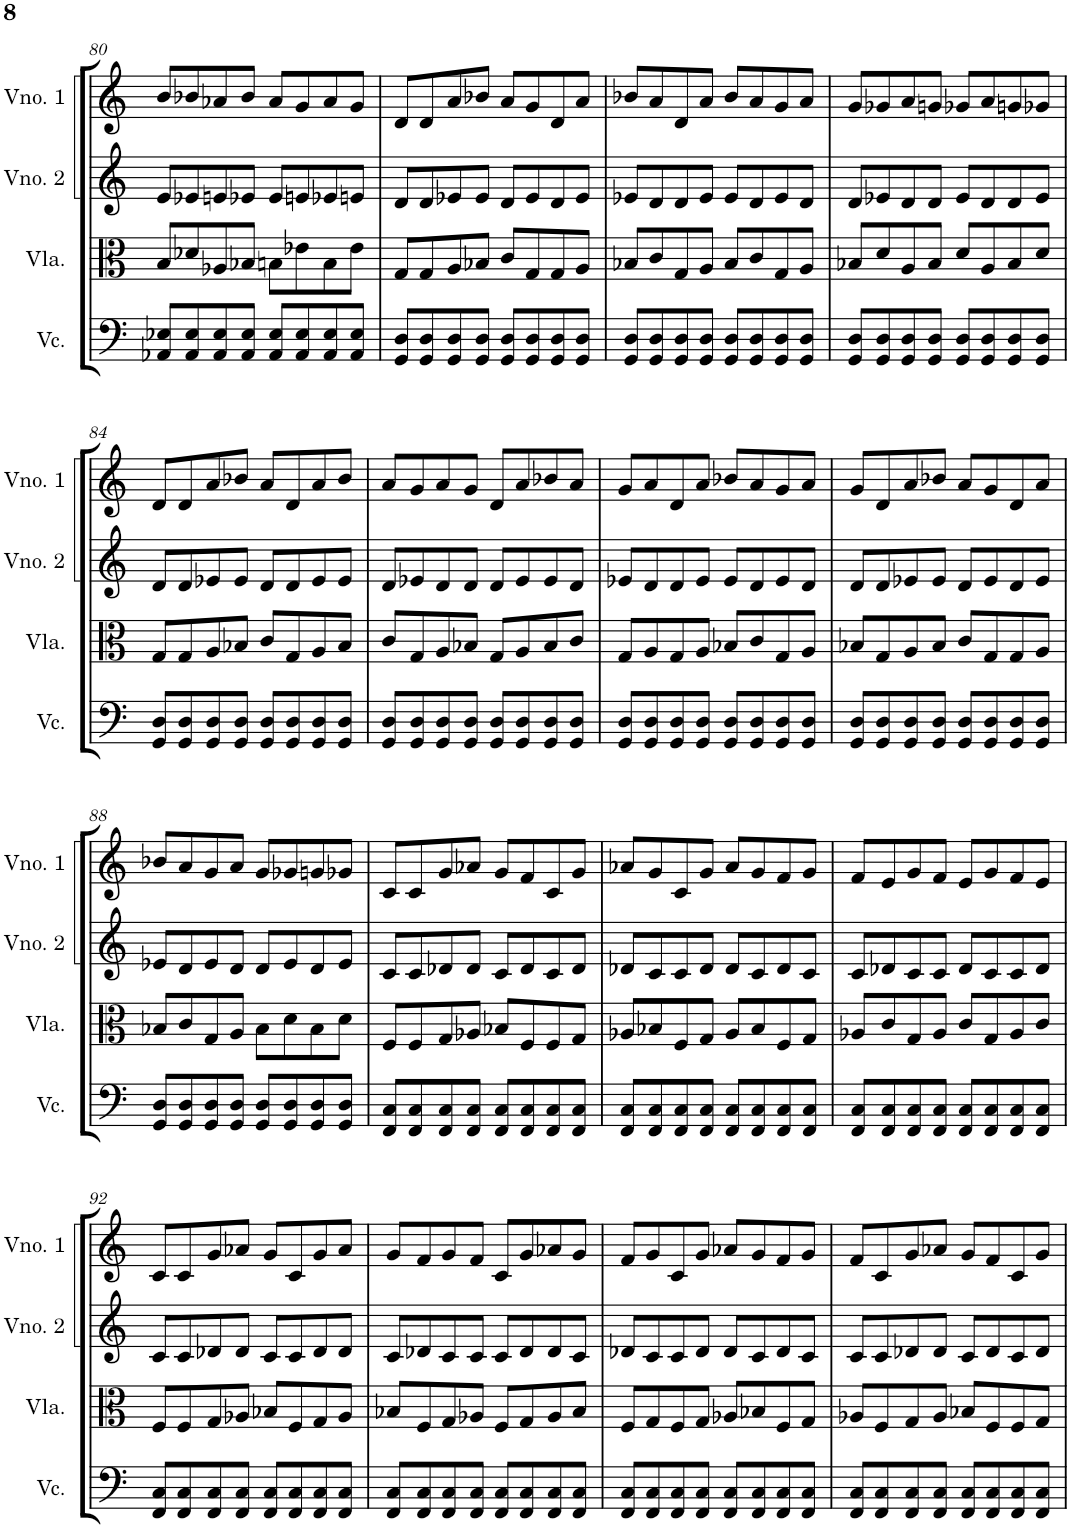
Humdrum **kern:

**kern	**kern	**kern	**kern
*part4	*part3	*part2	*part1
*staff4	*staff3	*staff2	*staff1
*I"Violoncelo	*I"Viola	*I"Violino 2	*I"Violino 1
*I'Vc.	*I'Vla.	*I'Vno. 2	*I'Vno. 1
!!LO:PB:g=z
*clefF4	*clefC3	*clefG2	*clefG2
*k[]	*k[]	*k[]	*k[]
*M4/4	*M4/4	*M4/4	*M4/4
=80	=80	=80	=80
8AA-X/ 8E-X/L	8B/L	8e/L	8b/L
8AA-/ 8E-/	8d-X/	8e-X/	8b-X/
8AA-/ 8E-/	8A-X/	8en/	8a-X/
8AA-/ 8E-/J	8B-X/J	8e-X/J	8b-/J
8AA-/ 8E-/L	8Bn\L	8e-/L	8a-/L
8AA-/ 8E-/	8e-X\	8en/	8g/
8AA-/ 8E-/	8B\	8e-X/	8a-/
8AA-/ 8E-/J	8e-\J	8en/J	8g/J
=81	=81	=81	=81
8GG/ 8D/L	8G/L	8d/L	8d/L
8GG/ 8D/	8G/	8d/	8d/
8GG/ 8D/	8A/	8e-X/	8a/
8GG/ 8D/J	8B-X/J	8e-/J	8b-X/J
8GG/ 8D/L	8c/L	8d/L	8a/L
8GG/ 8D/	8G/	8e-/	8g/
8GG/ 8D/	8G/	8d/	8d/
8GG/ 8D/J	8A/J	8e-/J	8a/J
=82	=82	=82	=82
8GG/ 8D/L	8B-X/L	8e-X/L	8b-X/L
8GG/ 8D/	8c/	8d/	8a/
8GG/ 8D/	8G/	8d/	8d/
8GG/ 8D/J	8A/J	8e-/J	8a/J
8GG/ 8D/L	8B-/L	8e-/L	8b-/L
8GG/ 8D/	8c/	8d/	8a/
8GG/ 8D/	8G/	8e-/	8g/
8GG/ 8D/J	8A/J	8d/J	8a/J
=83	=83	=83	=83
8GG/ 8D/L	8B-X/L	8d/L	8g/L
8GG/ 8D/	8d/	8e-X/	8g-X/
8GG/ 8D/	8A/	8d/	8a/
8GG/ 8D/J	8B-/J	8d/J	8gn/J
8GG/ 8D/L	8d/L	8e-/L	8g-X/L
8GG/ 8D/	8A/	8d/	8a/
8GG/ 8D/	8B-/	8d/	8gn/
8GG/ 8D/J	8d/J	8e-/J	8g-X/J
!!LO:LB:g=z
=84	=84	=84	=84
8GG/ 8D/L	8G/L	8d/L	8d/L
8GG/ 8D/	8G/	8d/	8d/
8GG/ 8D/	8A/	8e-X/	8a/
8GG/ 8D/J	8B-X/J	8e-/J	8b-X/J
8GG/ 8D/L	8c/L	8d/L	8a/L
8GG/ 8D/	8G/	8d/	8d/
8GG/ 8D/	8A/	8e-/	8a/
8GG/ 8D/J	8B-/J	8e-/J	8b-/J
=85	=85	=85	=85
8GG/ 8D/L	8c/L	8d/L	8a/L
8GG/ 8D/	8G/	8e-X/	8g/
8GG/ 8D/	8A/	8d/	8a/
8GG/ 8D/J	8B-X/J	8d/J	8g/J
8GG/ 8D/L	8G/L	8d/L	8d/L
8GG/ 8D/	8A/	8e-/	8a/
8GG/ 8D/	8B-/	8e-/	8b-X/
8GG/ 8D/J	8c/J	8d/J	8a/J
=86	=86	=86	=86
8GG/ 8D/L	8G/L	8e-X/L	8g/L
8GG/ 8D/	8A/	8d/	8a/
8GG/ 8D/	8G/	8d/	8d/
8GG/ 8D/J	8A/J	8e-/J	8a/J
8GG/ 8D/L	8B-X/L	8e-/L	8b-X/L
8GG/ 8D/	8c/	8d/	8a/
8GG/ 8D/	8G/	8e-/	8g/
8GG/ 8D/J	8A/J	8d/J	8a/J
=87	=87	=87	=87
8GG/ 8D/L	8B-X/L	8d/L	8g/L
8GG/ 8D/	8G/	8d/	8d/
8GG/ 8D/	8A/	8e-X/	8a/
8GG/ 8D/J	8B-/J	8e-/J	8b-X/J
8GG/ 8D/L	8c/L	8d/L	8a/L
8GG/ 8D/	8G/	8e-/	8g/
8GG/ 8D/	8G/	8d/	8d/
8GG/ 8D/J	8A/J	8e-/J	8a/J
!!LO:LB:g=z
=88	=88	=88	=88
8GG/ 8D/L	8B-X/L	8e-X/L	8b-X/L
8GG/ 8D/	8c/	8d/	8a/
8GG/ 8D/	8G/	8e-/	8g/
8GG/ 8D/J	8A/J	8d/J	8a/J
8GG/ 8D/L	8B-\L	8d/L	8g/L
8GG/ 8D/	8d\	8e-/	8g-X/
8GG/ 8D/	8B-\	8d/	8gn/
8GG/ 8D/J	8d\J	8e-/J	8g-X/J
=89	=89	=89	=89
8FF/ 8C/L	8F/L	8c/L	8c/L
8FF/ 8C/	8F/	8c/	8c/
8FF/ 8C/	8G/	8d-X/	8g/
8FF/ 8C/J	8A-X/J	8d-/J	8a-X/J
8FF/ 8C/L	8B-X/L	8c/L	8g/L
8FF/ 8C/	8F/	8d-/	8f/
8FF/ 8C/	8F/	8c/	8c/
8FF/ 8C/J	8G/J	8d-/J	8g/J
=90	=90	=90	=90
8FF/ 8C/L	8A-X/L	8d-X/L	8a-X/L
8FF/ 8C/	8B-X/	8c/	8g/
8FF/ 8C/	8F/	8c/	8c/
8FF/ 8C/J	8G/J	8d-/J	8g/J
8FF/ 8C/L	8A-/L	8d-/L	8a-/L
8FF/ 8C/	8B-/	8c/	8g/
8FF/ 8C/	8F/	8d-/	8f/
8FF/ 8C/J	8G/J	8c/J	8g/J
=91	=91	=91	=91
8FF/ 8C/L	8A-X/L	8c/L	8f/L
8FF/ 8C/	8c/	8d-X/	8e/
8FF/ 8C/	8G/	8c/	8g/
8FF/ 8C/J	8A-/J	8c/J	8f/J
8FF/ 8C/L	8c/L	8d-/L	8e/L
8FF/ 8C/	8G/	8c/	8g/
8FF/ 8C/	8A-/	8c/	8f/
8FF/ 8C/J	8c/J	8d-/J	8e/J
!!LO:LB:g=z
=92	=92	=92	=92
8FF/ 8C/L	8F/L	8c/L	8c/L
8FF/ 8C/	8F/	8c/	8c/
8FF/ 8C/	8G/	8d-X/	8g/
8FF/ 8C/J	8A-X/J	8d-/J	8a-X/J
8FF/ 8C/L	8B-X/L	8c/L	8g/L
8FF/ 8C/	8F/	8c/	8c/
8FF/ 8C/	8G/	8d-/	8g/
8FF/ 8C/J	8A-/J	8d-/J	8a-/J
=93	=93	=93	=93
8FF/ 8C/L	8B-X/L	8c/L	8g/L
8FF/ 8C/	8F/	8d-X/	8f/
8FF/ 8C/	8G/	8c/	8g/
8FF/ 8C/J	8A-X/J	8c/J	8f/J
8FF/ 8C/L	8F/L	8c/L	8c/L
8FF/ 8C/	8G/	8d-/	8g/
8FF/ 8C/	8A-/	8d-/	8a-X/
8FF/ 8C/J	8B-/J	8c/J	8g/J
=94	=94	=94	=94
8FF/ 8C/L	8F/L	8d-X/L	8f/L
8FF/ 8C/	8G/	8c/	8g/
8FF/ 8C/	8F/	8c/	8c/
8FF/ 8C/J	8G/J	8d-/J	8g/J
8FF/ 8C/L	8A-X/L	8d-/L	8a-X/L
8FF/ 8C/	8B-X/	8c/	8g/
8FF/ 8C/	8F/	8d-/	8f/
8FF/ 8C/J	8G/J	8c/J	8g/J
=95	=95	=95	=95
8FF/ 8C/L	8A-X/L	8c/L	8f/L
8FF/ 8C/	8F/	8c/	8c/
8FF/ 8C/	8G/	8d-X/	8g/
8FF/ 8C/J	8A-/J	8d-/J	8a-X/J
8FF/ 8C/L	8B-X/L	8c/L	8g/L
8FF/ 8C/	8F/	8d-/	8f/
8FF/ 8C/	8F/	8c/	8c/
8FF/ 8C/J	8G/J	8d-/J	8g/J
=	=	=	=
*-	*-	*-	*-
